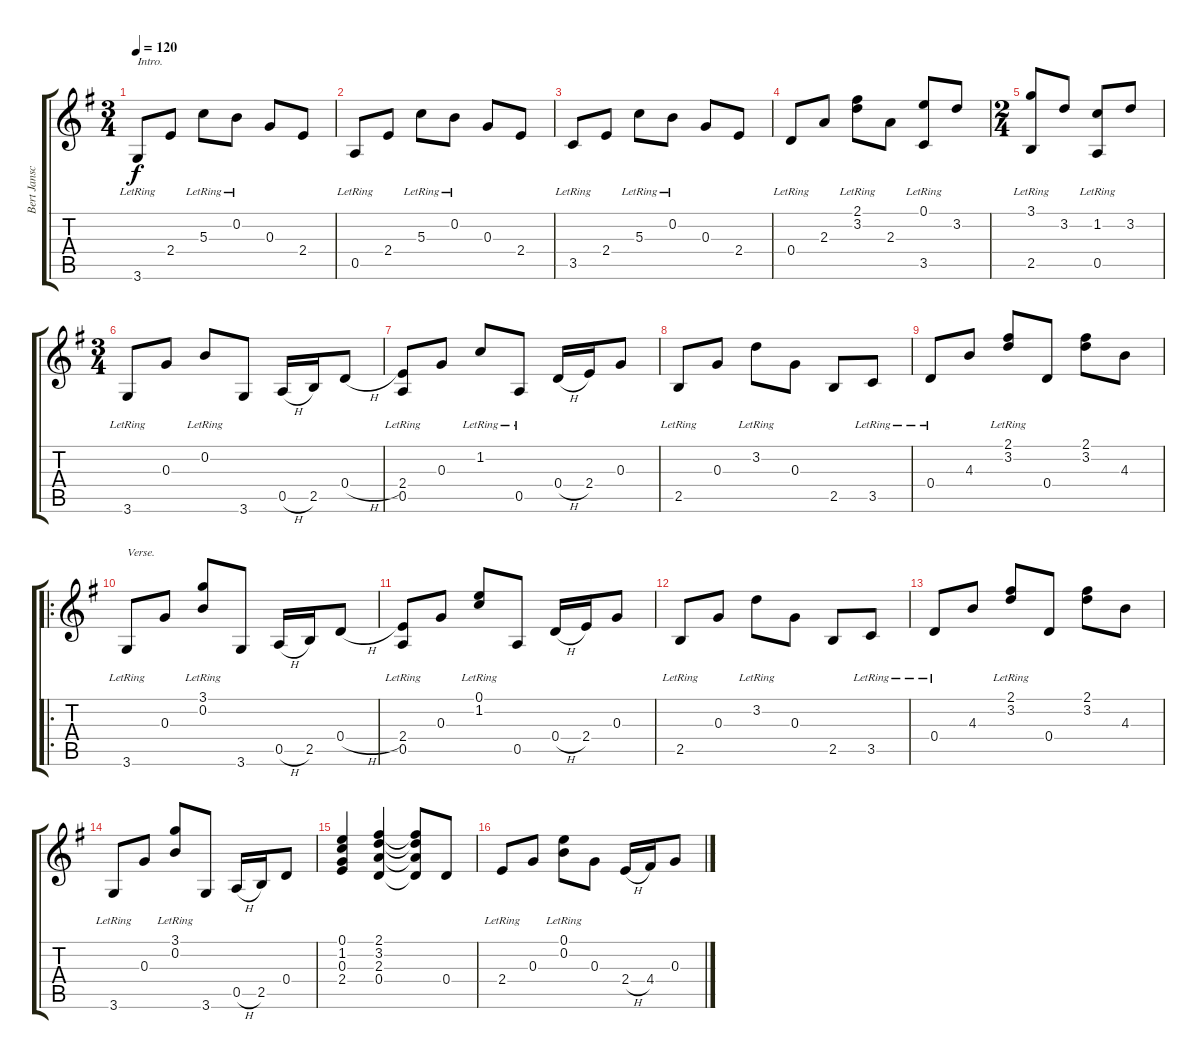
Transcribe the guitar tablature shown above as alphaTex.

\track ("Bert Jansch" "Bert Jansc") {instrument acousticguitarsteel}
\staff {score tabs}
\tuning (E4 B3 G3 D3 A2 E2) {hide}
\ts (3 4)
\tempo 120
\clef g2
\ks g
3.6{lr}.8{txt "Intro." dy f instrument acousticguitarsteel} 2.4.8 5.3{lr}.8 0.2{lr}.8 0.3.8 2.4.8 |
0.5{lr}.8 2.4.8 5.3{lr}.8 0.2{lr}.8 0.3.8 2.4.8 |
3.5{lr}.8 2.4.8 5.3{lr}.8 0.2{lr}.8 0.3.8 2.4.8 |
0.4{lr}.8 2.3.8 (2.1{lr} 3.2{lr}).8 2.3.8 (0.1 3.5{lr}).8 3.2.8 |
\ts (2 4)
(3.1 2.5{lr}).8 3.2.8 (1.2 0.5{lr}).8 3.2.8 |
\ts (3 4)
3.6{lr}.8 0.3.8 0.2{lr}.8 3.6.8 0.5{h}.16 2.5.16 0.4{h}.8 |
(2.4 0.5{lr}).8 0.3.8 1.2{lr}.8 0.5{lr}.8 0.4{h}.16 2.4.16 0.3.8 |
2.5{lr}.8 0.3.8 3.2{lr}.8 0.3.8 2.5.8 3.5{lr}.8 |
0.4{lr}.8 4.3.8 (2.1{lr} 3.2{lr}).8 0.4.8 (2.1 3.2).8 4.3.8 |
\ro
3.6{lr}.8{txt "Verse."} 0.3.8 (3.1{lr} 0.2{lr}).8 3.6.8 0.5{h}.16 2.5.16 0.4{h}.8 |
(2.4 0.5{lr}).8 0.3.8 (0.1{lr} 1.2{lr}).8 0.5.8 0.4{h}.16 2.4.16 0.3.8 |
2.5{lr}.8 0.3.8 3.2{lr}.8 0.3.8 2.5.8 3.5{lr}.8 |
0.4{lr}.8 4.3.8 (2.1{lr} 3.2{lr}).8 0.4.8 (2.1 3.2).8 4.3.8 |
3.6{lr}.8 0.3.8 (3.1{lr} 0.2{lr}).8 3.6.8 0.5{h}.16 2.5.16 0.4.8 |
(0.1 1.2 0.3 2.4).4 (2.1 3.2 2.3 0.4).4 (2.1{t} 3.2{t} 2.3{t} 0.4{t}).8 0.4.8 |
2.4{lr}.8 0.3.8 (0.1{lr} 0.2{lr}).8 0.3.8 2.4{h}.16 4.4.16 0.3.8
